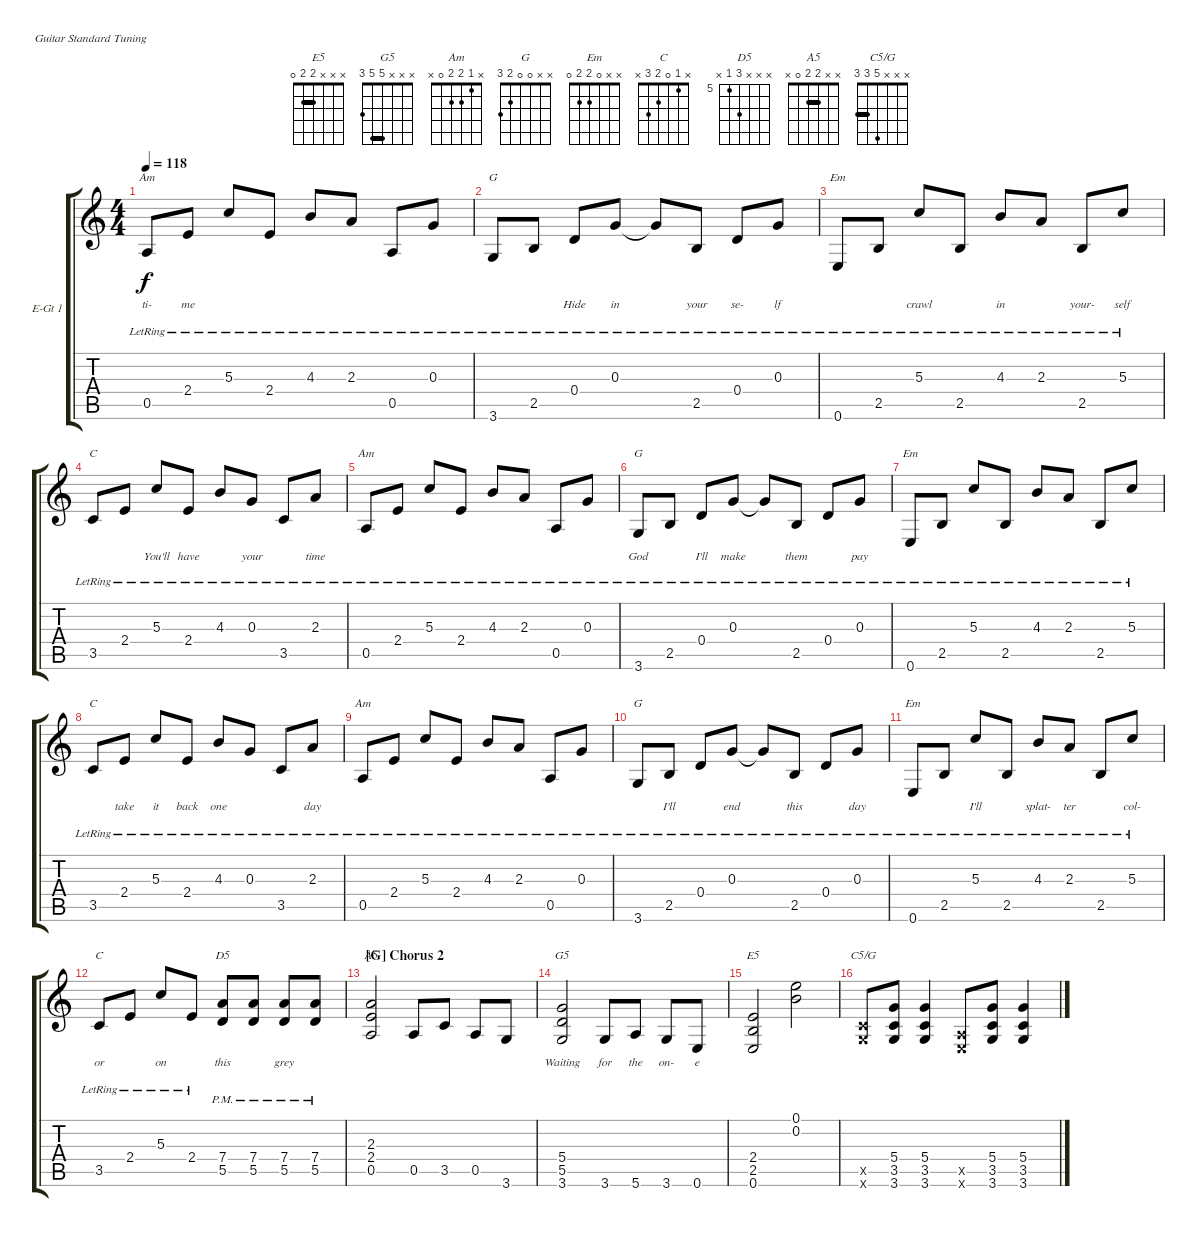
\bracketExtendMode groupsimilarinstruments
\firstSystemTrackNameOrientation horizontal
\otherSystemsTrackNameOrientation horizontal
\track ("Guitar 1 (James Hetfield)" "E-Gt 1") {instrument distortionguitar}
\staff {score tabs}
\tuning (E4 B3 G3 D3 A2 E2)
\chord ("E5" x x x 2 2 0) {barre 2}
\chord ("G5" x x x 5 5 3) {barre 5}
\chord ("Am" x 1 2 2 0 x)
\chord ("G" x x 0 0 2 3)
\chord ("Em" x x 0 2 2 0)
\chord ("C" x 1 0 2 3 x)
\chord ("D5" x x x 7 5 x) {firstfret 5}
\chord ("A5" x x 2 2 0 x) {barre 2}
\chord ("C5/G" x x x 5 3 3) {barre 3}
\ts (4 4)
\tempo 118
\clef g2
\ks c
0.5{lr}.8{ch "Am" lyrics (0 "") lyrics (1 "ti-") lyrics (2 "") lyrics (3 "") lyrics (4 "") dy f} 2.4{lr}.8{lyrics (0 "") lyrics (1 "me") lyrics (2 "") lyrics (3 "") lyrics (4 "")} 5.3{lr}.8{lyrics (0 "") lyrics (1 "") lyrics (2 "") lyrics (3 "") lyrics (4 "")} 2.4{lr}.8{lyrics (0 "") lyrics (1 "") lyrics (2 "") lyrics (3 "") lyrics (4 "")} 4.3{lr}.8{lyrics (0 "") lyrics (1 "") lyrics (2 "") lyrics (3 "") lyrics (4 "")} 2.3{lr}.8{lyrics (0 "") lyrics (1 "") lyrics (2 "") lyrics (3 "") lyrics (4 "")} 0.5{lr}.8{lyrics (0 "") lyrics (1 "") lyrics (2 "") lyrics (3 "") lyrics (4 "")} 0.3{lr}.8{lyrics (0 "") lyrics (1 "") lyrics (2 "") lyrics (3 "") lyrics (4 "")} |
3.6{lr}.8{ch "G" lyrics (0 "") lyrics (1 "") lyrics (2 "") lyrics (3 "") lyrics (4 "")} 2.5{lr}.8{lyrics (0 "") lyrics (1 "") lyrics (2 "") lyrics (3 "") lyrics (4 "")} 0.4{lr}.8{lyrics (0 "") lyrics (1 "Hide") lyrics (2 "") lyrics (3 "") lyrics (4 "")} 0.3{lr}.8{lyrics (0 "") lyrics (1 "in") lyrics (2 "") lyrics (3 "") lyrics (4 "")} 0.3{lr t}.8{lyrics (0 "") lyrics (1 "") lyrics (2 "") lyrics (3 "") lyrics (4 "")} 2.5{lr}.8{lyrics (0 "") lyrics (1 "your") lyrics (2 "") lyrics (3 "") lyrics (4 "")} 0.4{lr}.8{lyrics (0 "") lyrics (1 "se-") lyrics (2 "") lyrics (3 "") lyrics (4 "")} 0.3{lr}.8{lyrics (0 "") lyrics (1 "lf") lyrics (2 "") lyrics (3 "") lyrics (4 "")} |
0.6{lr}.8{ch "Em" lyrics (0 "") lyrics (1 "") lyrics (2 "") lyrics (3 "") lyrics (4 "")} 2.5{lr}.8{lyrics (0 "") lyrics (1 "") lyrics (2 "") lyrics (3 "") lyrics (4 "")} 5.3{lr}.8{lyrics (0 "") lyrics (1 "crawl") lyrics (2 "") lyrics (3 "") lyrics (4 "")} 2.5{lr}.8{lyrics (0 "") lyrics (1 "") lyrics (2 "") lyrics (3 "") lyrics (4 "")} 4.3{lr}.8{lyrics (0 "") lyrics (1 "in") lyrics (2 "") lyrics (3 "") lyrics (4 "")} 2.3{lr}.8{lyrics (0 "") lyrics (1 "") lyrics (2 "") lyrics (3 "") lyrics (4 "")} 2.5{lr}.8{lyrics (0 "") lyrics (1 "your-") lyrics (2 "") lyrics (3 "") lyrics (4 "")} 5.3{lr}.8{lyrics (0 "") lyrics (1 "self") lyrics (2 "") lyrics (3 "") lyrics (4 "")} |
3.5{lr}.8{ch "C" lyrics (0 "") lyrics (1 "") lyrics (2 "") lyrics (3 "") lyrics (4 "")} 2.4{lr}.8{lyrics (0 "") lyrics (1 "") lyrics (2 "") lyrics (3 "") lyrics (4 "")} 5.3{lr}.8{lyrics (0 "") lyrics (1 "You'll") lyrics (2 "") lyrics (3 "") lyrics (4 "")} 2.4{lr}.8{lyrics (0 "") lyrics (1 "have") lyrics (2 "") lyrics (3 "") lyrics (4 "")} 4.3{lr}.8{lyrics (0 "") lyrics (1 "") lyrics (2 "") lyrics (3 "") lyrics (4 "")} 0.3{lr}.8{lyrics (0 "") lyrics (1 "your") lyrics (2 "") lyrics (3 "") lyrics (4 "")} 3.5{lr}.8{lyrics (0 "") lyrics (1 "") lyrics (2 "") lyrics (3 "") lyrics (4 "")} 2.3{lr}.8{lyrics (0 "") lyrics (1 "time") lyrics (2 "") lyrics (3 "") lyrics (4 "")} |
0.5{lr}.8{ch "Am" lyrics (0 "") lyrics (1 "") lyrics (2 "") lyrics (3 "") lyrics (4 "")} 2.4{lr}.8{lyrics (0 "") lyrics (1 "") lyrics (2 "") lyrics (3 "") lyrics (4 "")} 5.3{lr}.8{lyrics (0 "") lyrics (1 "") lyrics (2 "") lyrics (3 "") lyrics (4 "")} 2.4{lr}.8{lyrics (0 "") lyrics (1 "") lyrics (2 "") lyrics (3 "") lyrics (4 "")} 4.3{lr}.8{lyrics (0 "") lyrics (1 "") lyrics (2 "") lyrics (3 "") lyrics (4 "")} 2.3{lr}.8{lyrics (0 "") lyrics (1 "") lyrics (2 "") lyrics (3 "") lyrics (4 "")} 0.5{lr}.8{lyrics (0 "") lyrics (1 "") lyrics (2 "") lyrics (3 "") lyrics (4 "")} 0.3{lr}.8{lyrics (0 "") lyrics (1 "") lyrics (2 "") lyrics (3 "") lyrics (4 "")} |
3.6{lr}.8{ch "G" lyrics (0 "") lyrics (1 "God") lyrics (2 "") lyrics (3 "") lyrics (4 "")} 2.5{lr}.8{lyrics (0 "") lyrics (1 "") lyrics (2 "") lyrics (3 "") lyrics (4 "")} 0.4{lr}.8{lyrics (0 "") lyrics (1 "I'll") lyrics (2 "") lyrics (3 "") lyrics (4 "")} 0.3{lr}.8{lyrics (0 "") lyrics (1 "make") lyrics (2 "") lyrics (3 "") lyrics (4 "")} 0.3{lr t}.8{lyrics (0 "") lyrics (1 "") lyrics (2 "") lyrics (3 "") lyrics (4 "")} 2.5{lr}.8{lyrics (0 "") lyrics (1 "them") lyrics (2 "") lyrics (3 "") lyrics (4 "")} 0.4{lr}.8{lyrics (0 "") lyrics (1 "") lyrics (2 "") lyrics (3 "") lyrics (4 "")} 0.3{lr}.8{lyrics (0 "") lyrics (1 "pay") lyrics (2 "") lyrics (3 "") lyrics (4 "")} |
0.6{lr}.8{ch "Em" lyrics (0 "") lyrics (1 "") lyrics (2 "") lyrics (3 "") lyrics (4 "")} 2.5{lr}.8{lyrics (0 "") lyrics (1 "") lyrics (2 "") lyrics (3 "") lyrics (4 "")} 5.3{lr}.8{lyrics (0 "") lyrics (1 "") lyrics (2 "") lyrics (3 "") lyrics (4 "")} 2.5{lr}.8{lyrics (0 "") lyrics (1 "") lyrics (2 "") lyrics (3 "") lyrics (4 "")} 4.3{lr}.8{lyrics (0 "") lyrics (1 "") lyrics (2 "") lyrics (3 "") lyrics (4 "")} 2.3{lr}.8{lyrics (0 "") lyrics (1 "") lyrics (2 "") lyrics (3 "") lyrics (4 "")} 2.5{lr}.8{lyrics (0 "") lyrics (1 "") lyrics (2 "") lyrics (3 "") lyrics (4 "")} 5.3{lr}.8{lyrics (0 "") lyrics (1 "") lyrics (2 "") lyrics (3 "") lyrics (4 "")} |
3.5{lr}.8{ch "C" lyrics (0 "") lyrics (1 "") lyrics (2 "") lyrics (3 "") lyrics (4 "")} 2.4{lr}.8{lyrics (0 "") lyrics (1 "take") lyrics (2 "") lyrics (3 "") lyrics (4 "")} 5.3{lr}.8{lyrics (0 "") lyrics (1 "it") lyrics (2 "") lyrics (3 "") lyrics (4 "")} 2.4{lr}.8{lyrics (0 "") lyrics (1 "back") lyrics (2 "") lyrics (3 "") lyrics (4 "")} 4.3{lr}.8{lyrics (0 "") lyrics (1 "one") lyrics (2 "") lyrics (3 "") lyrics (4 "")} 0.3{lr}.8{lyrics (0 "") lyrics (1 "") lyrics (2 "") lyrics (3 "") lyrics (4 "")} 3.5{lr}.8{lyrics (0 "") lyrics (1 "") lyrics (2 "") lyrics (3 "") lyrics (4 "")} 2.3{lr}.8{lyrics (0 "") lyrics (1 "day") lyrics (2 "") lyrics (3 "") lyrics (4 "")} |
0.5{lr}.8{ch "Am" lyrics (0 "") lyrics (1 "") lyrics (2 "") lyrics (3 "") lyrics (4 "")} 2.4{lr}.8{lyrics (0 "") lyrics (1 "") lyrics (2 "") lyrics (3 "") lyrics (4 "")} 5.3{lr}.8{lyrics (0 "") lyrics (1 "") lyrics (2 "") lyrics (3 "") lyrics (4 "")} 2.4{lr}.8{lyrics (0 "") lyrics (1 "") lyrics (2 "") lyrics (3 "") lyrics (4 "")} 4.3{lr}.8{lyrics (0 "") lyrics (1 "") lyrics (2 "") lyrics (3 "") lyrics (4 "")} 2.3{lr}.8{lyrics (0 "") lyrics (1 "") lyrics (2 "") lyrics (3 "") lyrics (4 "")} 0.5{lr}.8{lyrics (0 "") lyrics (1 "") lyrics (2 "") lyrics (3 "") lyrics (4 "")} 0.3{lr}.8{lyrics (0 "") lyrics (1 "") lyrics (2 "") lyrics (3 "") lyrics (4 "")} |
3.6{lr}.8{ch "G" lyrics (0 "") lyrics (1 "") lyrics (2 "") lyrics (3 "") lyrics (4 "")} 2.5{lr}.8{lyrics (0 "") lyrics (1 "I'll") lyrics (2 "") lyrics (3 "") lyrics (4 "")} 0.4{lr}.8{lyrics (0 "") lyrics (1 "") lyrics (2 "") lyrics (3 "") lyrics (4 "")} 0.3{lr}.8{lyrics (0 "") lyrics (1 "end") lyrics (2 "") lyrics (3 "") lyrics (4 "")} 0.3{lr t}.8{lyrics (0 "") lyrics (1 "") lyrics (2 "") lyrics (3 "") lyrics (4 "")} 2.5{lr}.8{lyrics (0 "") lyrics (1 "this") lyrics (2 "") lyrics (3 "") lyrics (4 "")} 0.4{lr}.8{lyrics (0 "") lyrics (1 "") lyrics (2 "") lyrics (3 "") lyrics (4 "")} 0.3{lr}.8{lyrics (0 "") lyrics (1 "day") lyrics (2 "") lyrics (3 "") lyrics (4 "")} |
0.6{lr}.8{ch "Em" lyrics (0 "") lyrics (1 "") lyrics (2 "") lyrics (3 "") lyrics (4 "")} 2.5{lr}.8{lyrics (0 "") lyrics (1 "") lyrics (2 "") lyrics (3 "") lyrics (4 "")} 5.3{lr}.8{lyrics (0 "") lyrics (1 "I'll") lyrics (2 "") lyrics (3 "") lyrics (4 "")} 2.5{lr}.8{lyrics (0 "") lyrics (1 "") lyrics (2 "") lyrics (3 "") lyrics (4 "")} 4.3{lr}.8{lyrics (0 "") lyrics (1 "splat-") lyrics (2 "") lyrics (3 "") lyrics (4 "")} 2.3{lr}.8{lyrics (0 "") lyrics (1 "ter") lyrics (2 "") lyrics (3 "") lyrics (4 "")} 2.5{lr}.8{lyrics (0 "") lyrics (1 "") lyrics (2 "") lyrics (3 "") lyrics (4 "")} 5.3{lr}.8{lyrics (0 "") lyrics (1 "col-") lyrics (2 "") lyrics (3 "") lyrics (4 "")} |
3.5{lr}.8{ch "C" lyrics (0 "") lyrics (1 "or") lyrics (2 "") lyrics (3 "") lyrics (4 "")} 2.4{lr}.8{lyrics (0 "") lyrics (1 "") lyrics (2 "") lyrics (3 "") lyrics (4 "")} 5.3{lr}.8{lyrics (0 "") lyrics (1 "on") lyrics (2 "") lyrics (3 "") lyrics (4 "")} 2.4{lr}.8{lyrics (0 "") lyrics (1 "") lyrics (2 "") lyrics (3 "") lyrics (4 "")} (5.5{pm} 7.4{pm}).8{ch "D5" lyrics (0 "") lyrics (1 "this") lyrics (2 "") lyrics (3 "") lyrics (4 "")} (5.5{pm} 7.4{pm}).8{lyrics (0 "") lyrics (1 "") lyrics (2 "") lyrics (3 "") lyrics (4 "")} (5.5{pm} 7.4{pm}).8{lyrics (0 "") lyrics (1 "grey") lyrics (2 "") lyrics (3 "") lyrics (4 "")} (5.5{pm} 7.4{pm}).8{lyrics (0 "") lyrics (1 "") lyrics (2 "") lyrics (3 "") lyrics (4 "")} |
\section ("G" "Chorus 2")
(0.5 2.4 2.3).2{ch "A5" lyrics (0 "") lyrics (1 "") lyrics (2 "") lyrics (3 "") lyrics (4 "")} 0.5.8{lyrics (0 "") lyrics (1 "") lyrics (2 "") lyrics (3 "") lyrics (4 "")} 3.5.8{lyrics (0 "") lyrics (1 "") lyrics (2 "") lyrics (3 "") lyrics (4 "")} 0.5.8{lyrics (0 "") lyrics (1 "") lyrics (2 "") lyrics (3 "") lyrics (4 "")} 3.6.8{lyrics (0 "") lyrics (1 "") lyrics (2 "") lyrics (3 "") lyrics (4 "")} |
(5.5 3.6 5.4).2{ch "G5" lyrics (0 "") lyrics (1 "Waiting") lyrics (2 "") lyrics (3 "") lyrics (4 "")} 3.6.8{lyrics (0 "") lyrics (1 "for") lyrics (2 "") lyrics (3 "") lyrics (4 "")} 5.6.8{lyrics (0 "") lyrics (1 "the") lyrics (2 "") lyrics (3 "") lyrics (4 "")} 3.6.8{lyrics (0 "") lyrics (1 "on-") lyrics (2 "") lyrics (3 "") lyrics (4 "")} 0.6.8{lyrics (0 "") lyrics (1 "e") lyrics (2 "") lyrics (3 "") lyrics (4 "")} |
(0.6 2.5 2.4).2{ch "E5" lyrics (0 "") lyrics (1 "") lyrics (2 "") lyrics (3 "") lyrics (4 "")} (0.1 0.2).2{lyrics (0 "") lyrics (1 "") lyrics (2 "") lyrics (3 "") lyrics (4 "")} |
(3.6{x} 3.5{x}).8{ch "C5/G" lyrics (0 "") lyrics (1 "") lyrics (2 "") lyrics (3 "") lyrics (4 "")} (3.6 3.5 5.4).8{lyrics (0 "") lyrics (1 "") lyrics (2 "") lyrics (3 "") lyrics (4 "")} (5.4 3.5 3.6).4{lyrics (0 "") lyrics (1 "") lyrics (2 "") lyrics (3 "") lyrics (4 "")} (0.6{x} 0.5{x}).8{lyrics (0 "") lyrics (1 "") lyrics (2 "") lyrics (3 "") lyrics (4 "")} (3.5 3.6 5.4).8{lyrics (0 "") lyrics (1 "") lyrics (2 "") lyrics (3 "") lyrics (4 "")} (3.5 3.6 5.4).4{lyrics (0 "") lyrics (1 "") lyrics (2 "") lyrics (3 "") lyrics (4 "")}
